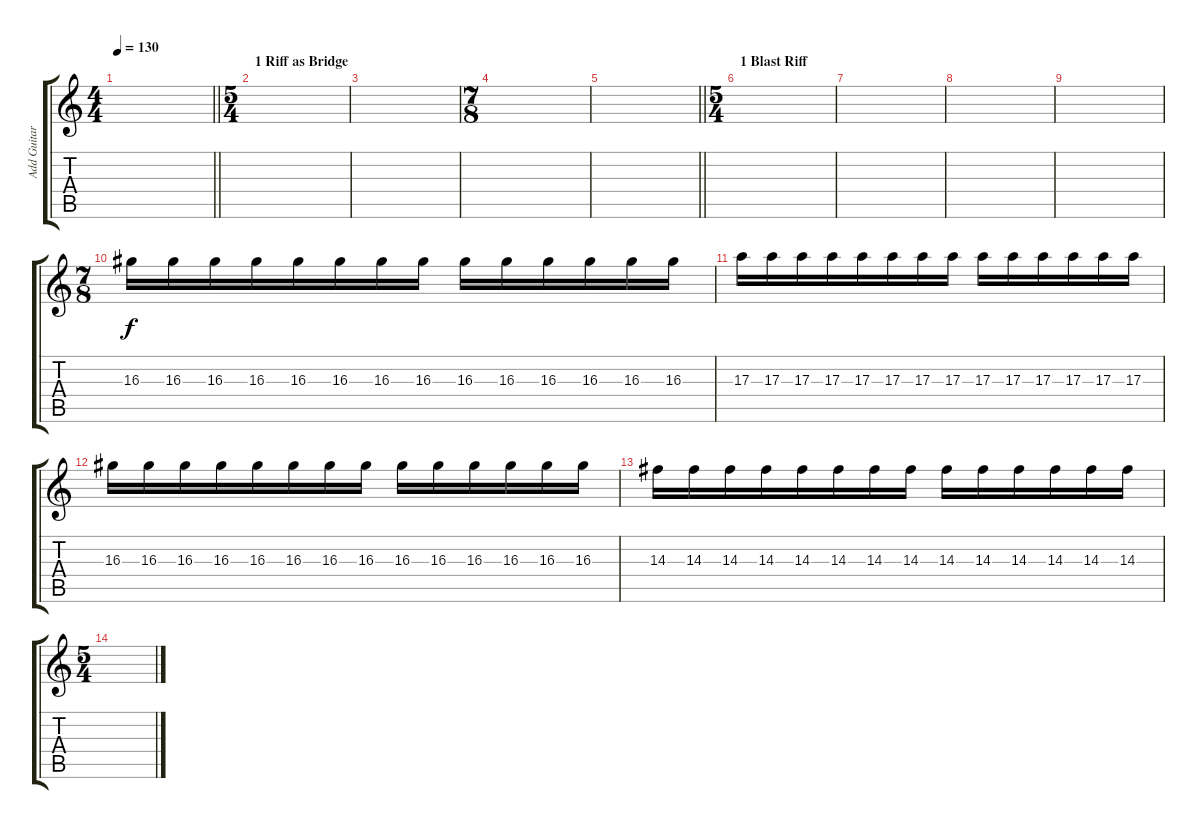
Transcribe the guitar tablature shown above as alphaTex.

\track ("Add Guitar 2" "Add Guitar") {instrument overdrivenguitar}
\staff {score tabs}
\tuning (Db4 Ab3 E3 B2 Gb2 Db2) {hide}
\ts (4 4)
\tempo 130
\clef g2
\barLineRight lightlight
\ks c
|
\ts (5 4)
\section ("" "1 Riff as Bridge")
|
|
\ts (7 8)
|
\barLineRight lightlight
|
\ts (5 4)
\section ("" "1 Blast Riff")
|
|
|
|
\ts (7 8)
16.3.16 16.3.16 16.3.16 16.3.16 16.3.16 16.3.16 16.3.16 16.3.16 16.3.16 16.3.16 16.3.16 16.3.16 16.3.16 16.3.16 |
17.3.16 17.3.16 17.3.16 17.3.16 17.3.16 17.3.16 17.3.16 17.3.16 17.3.16 17.3.16 17.3.16 17.3.16 17.3.16 17.3.16 |
16.3.16 16.3.16 16.3.16 16.3.16 16.3.16 16.3.16 16.3.16 16.3.16 16.3.16 16.3.16 16.3.16 16.3.16 16.3.16 16.3.16 |
14.3.16 14.3.16 14.3.16 14.3.16 14.3.16 14.3.16 14.3.16 14.3.16 14.3.16 14.3.16 14.3.16 14.3.16 14.3.16 14.3.16 |
\ts (5 4)
